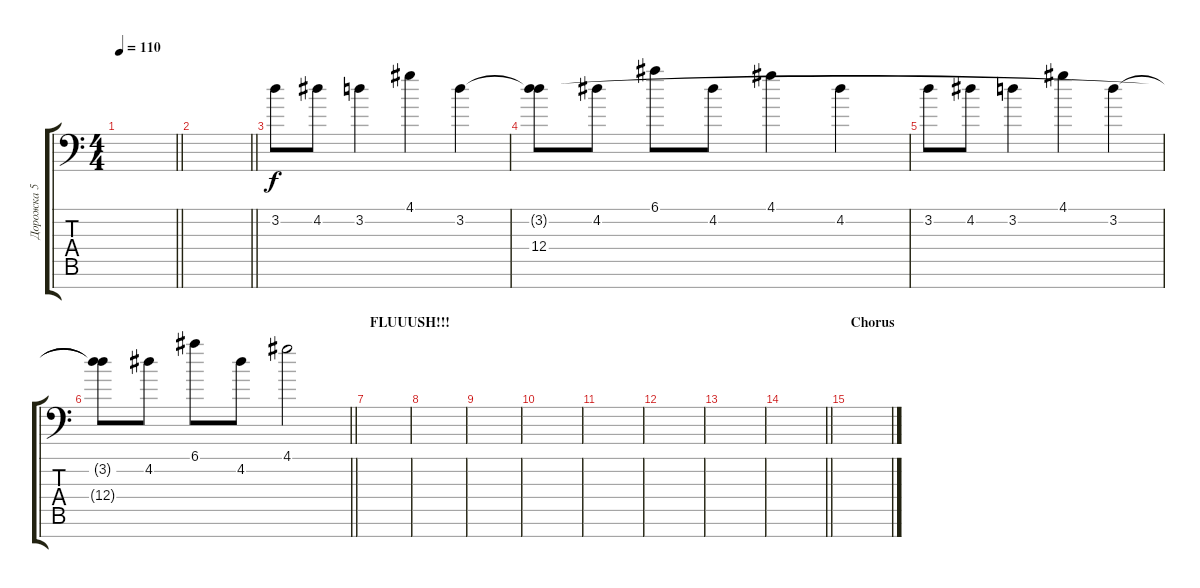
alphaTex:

\track ("Дорожка 5" "Дорожка 5") {instrument distortionguitar}
\staff {score tabs}
\tuning (E4 B3 Gb3 D3 A2 E2 A1) {hide}
\ts (4 4)
\tempo 110
\clef f4
\barLineRight lightlight
\ks c
|
\barLineRight lightlight
|
3.2.8 4.2.8 3.2.4 4.1.4 3.2.4 |
(3.2{t} 12.4).8 4.2.8 6.1.8 4.2.8 4.1.4 4.2.4 |
3.2.8 4.2.8 3.2.4 4.1.4 3.2.4 |
\barLineRight lightlight
(3.2{t} 12.4{t}).8 4.2.8 6.1.8 4.2.8 4.1.2 |
\section ("" "FLUUUSH!!!")
|
|
|
|
|
|
|
\barLineRight lightlight
|
\section ("" "Chorus")
